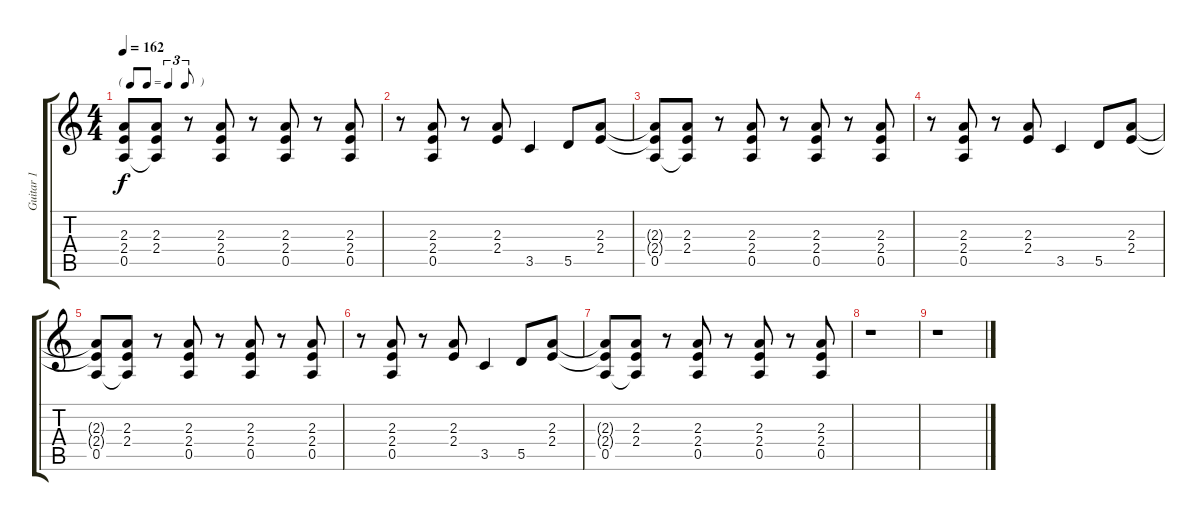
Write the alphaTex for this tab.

\track ("Guitar 1" "Guitar 1") {instrument electricguitarjazz}
\staff {score tabs}
\tuning (E4 B3 G3 D3 A2 E2) {hide}
\ts (4 4)
\tf triplet8th
\tempo 162
\clef g2
\ks c
(2.3{t} 2.4{t} 0.5).8{dy f} (2.3 2.4 0.5{t}).8 r.8 (2.3 2.4 0.5).8 r.8 (2.3 2.4 0.5).8 r.8 (2.3 2.4 0.5).8 |
r.8 (2.3 2.4 0.5).8 r.8 (2.3 2.4).8 3.5.4 5.5.8 (2.3 2.4).8 |
(2.3{t} 2.4{t} 0.5).8 (2.3 2.4 0.5{t}).8 r.8 (2.3 2.4 0.5).8 r.8 (2.3 2.4 0.5).8 r.8 (2.3 2.4 0.5).8 |
r.8 (2.3 2.4 0.5).8 r.8 (2.3 2.4).8 3.5.4 5.5.8 (2.3 2.4).8 |
(2.3{t} 2.4{t} 0.5).8 (2.3 2.4 0.5{t}).8 r.8 (2.3 2.4 0.5).8 r.8 (2.3 2.4 0.5).8 r.8 (2.3 2.4 0.5).8 |
r.8 (2.3 2.4 0.5).8 r.8 (2.3 2.4).8 3.5.4 5.5.8 (2.3 2.4).8 |
(2.3{t} 2.4{t} 0.5).8 (2.3 2.4 0.5{t}).8 r.8 (2.3 2.4 0.5).8 r.8 (2.3 2.4 0.5).8 r.8 (2.3 2.4 0.5).8 |
r.1 |
r.1
